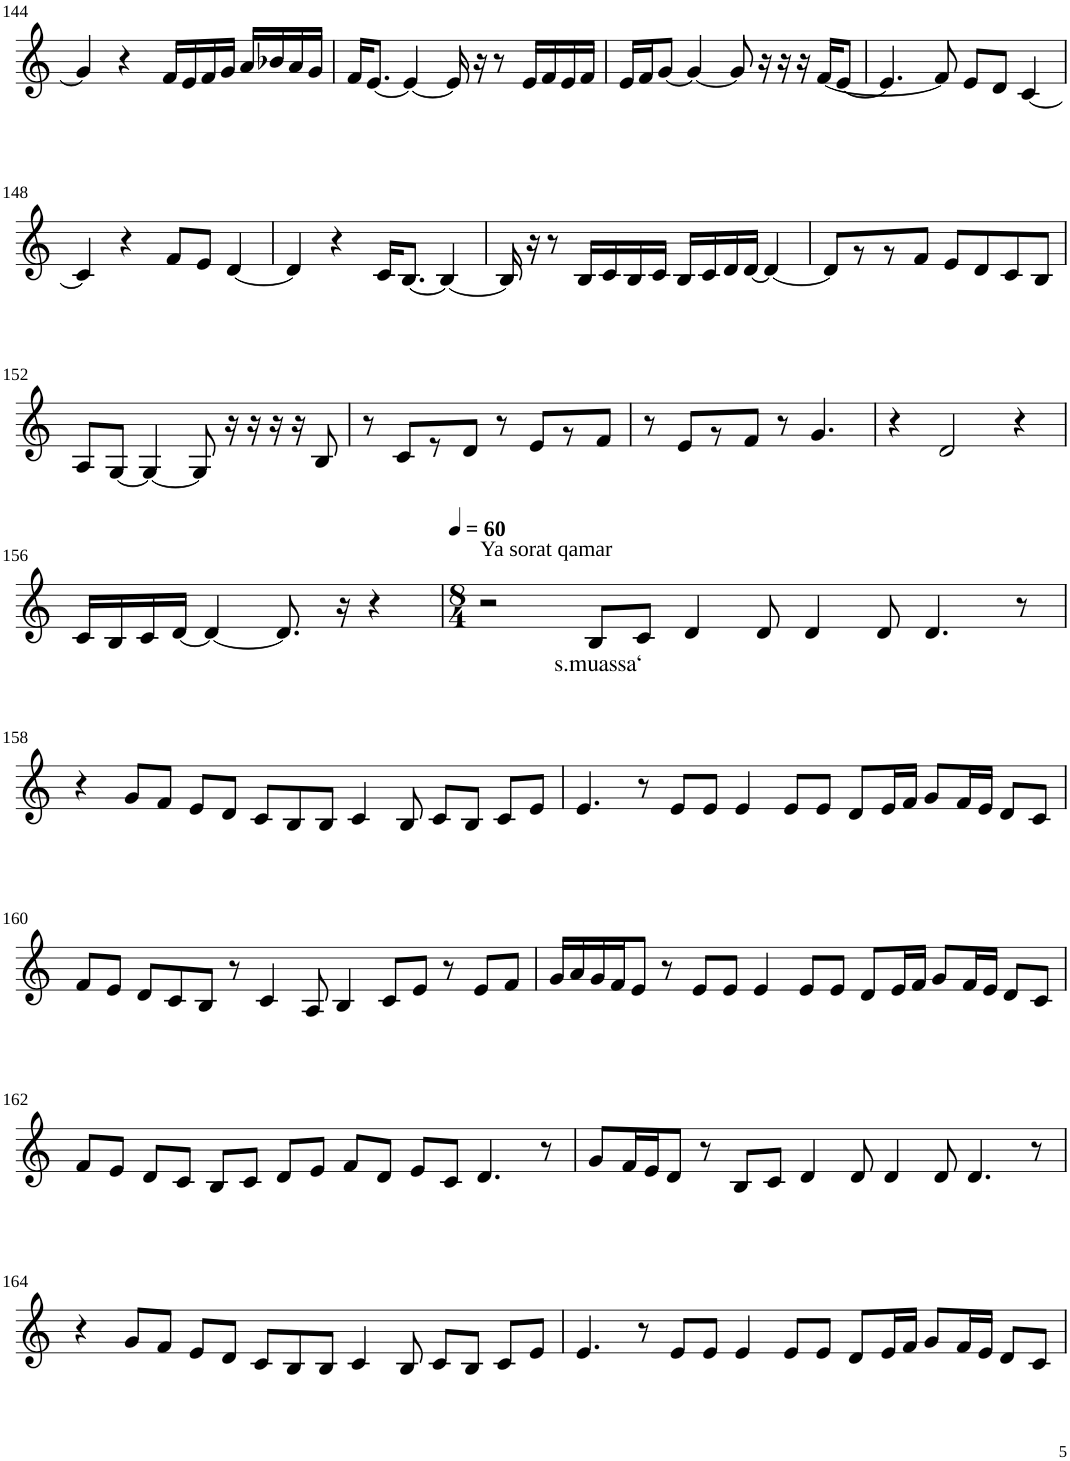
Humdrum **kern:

**kern	**text
*part1	*part1
*staff1	*staff1
*I"Violin	*
!!LO:PB:g=z
*clefG2	*
*k[]	*
*M4/4	*
=144	=144
4g/]	.
4r	.
16f/LL	.
16e/	.
16f/	.
16g/JJ	.
16a/LL	.
16b-X/	.
16a/	.
16g/JJ	.
=145	=145
16f/KL	.
[8.e/J	.
4e/_	.
16e/]	.
16r	.
8r	.
16e/LL	.
16f/	.
16e/	.
16f/JJ	.
=146	=146
16e/LL	.
16f/J	.
[8g/J	.
4g/_	.
8g/]	.
16r	.
16r	.
16r	.
[16f/KL	.
[8e/J	.
=147	=147
4.e/]	.
8f/]	.
8e/L	.
8d/J	.
[4c/	.
!!LO:LB:g=z
=148	=148
4c/]	.
4r	.
8f/L	.
8e/J	.
[4d/	.
=149	=149
4d/]	.
4r	.
16c/KL	.
[8.B/J	.
4B/_	.
=150	=150
16B/]	.
16r	.
8r	.
16B/LL	.
16c/	.
16B/	.
16c/JJ	.
16B/LL	.
16c/	.
16d/	.
[16d/JJ	.
4d/_	.
=151	=151
8d/L]	.
8r	.
8r	.
8f/J	.
8e/L	.
8d/	.
8c/	.
8B/J	.
!!LO:LB:g=z
=152	=152
8A/L	.
[8G/J	.
4G/_	.
8G/]	.
16r	.
16r	.
16r	.
16r	.
8B/	.
=153	=153
8r	.
8c/L	.
8r	.
8d/J	.
8r	.
8e/L	.
8r	.
8f/J	.
=154	=154
8r	.
8e/L	.
8r	.
8f/J	.
8r	.
4.g/	.
=155	=155
4r	.
2d/	.
4r	.
!!LO:LB:g=z
=156	=156
16c/LL	.
16B/	.
16c/	.
[16d/JJ	.
4d/_	.
8.d/]	.
16r	.
4r	.
=157	=157
*M8/4	*
*MM60	*
!LO:TX:a:t=Ya sorat qamar	!
2r	.
!	!LO:LY:b
8B/L	s.muassa‘
8c/J	.
4d/	.
8d/	.
4d/	.
8d/	.
4.d/	.
8r	.
!!LO:LB:g=z
=158	=158
4r	.
8g/L	.
8f/J	.
8e/L	.
8d/J	.
8c/L	.
8B/	.
8B/J	.
4c/	.
8B/	.
8c/L	.
8B/J	.
8c/L	.
8e/J	.
=159	=159
4.e/	.
8r	.
8e/L	.
8e/J	.
4e/	.
8e/L	.
8e/J	.
8d/L	.
16e/L	.
16f/JJ	.
8g/L	.
16f/L	.
16e/JJ	.
8d/L	.
8c/J	.
!!LO:LB:g=z
=160	=160
8f/L	.
8e/J	.
8d/L	.
8c/	.
8B/J	.
8r	.
4c/	.
8A/	.
4B/	.
8c/L	.
8e/J	.
8r	.
8e/L	.
8f/J	.
=161	=161
16g/LL	.
16a/	.
16g/	.
16f/J	.
8e/J	.
8r	.
8e/L	.
8e/J	.
4e/	.
8e/L	.
8e/J	.
8d/L	.
16e/L	.
16f/JJ	.
8g/L	.
16f/L	.
16e/JJ	.
8d/L	.
8c/J	.
!!LO:LB:g=z
=162	=162
8f/L	.
8e/J	.
8d/L	.
8c/J	.
8B/L	.
8c/J	.
8d/L	.
8e/J	.
8f/L	.
8d/J	.
8e/L	.
8c/J	.
4.d/	.
8r	.
=163	=163
8g/L	.
16f/L	.
16e/J	.
8d/J	.
8r	.
8B/L	.
8c/J	.
4d/	.
8d/	.
4d/	.
8d/	.
4.d/	.
8r	.
!!LO:LB:g=z
=164	=164
4r	.
8g/L	.
8f/J	.
8e/L	.
8d/J	.
8c/L	.
8B/	.
8B/J	.
4c/	.
8B/	.
8c/L	.
8B/J	.
8c/L	.
8e/J	.
=165	=165
4.e/	.
8r	.
8e/L	.
8e/J	.
4e/	.
8e/L	.
8e/J	.
8d/L	.
16e/L	.
16f/JJ	.
8g/L	.
16f/L	.
16e/JJ	.
8d/L	.
8c/J	.
=	=
*-	*-
